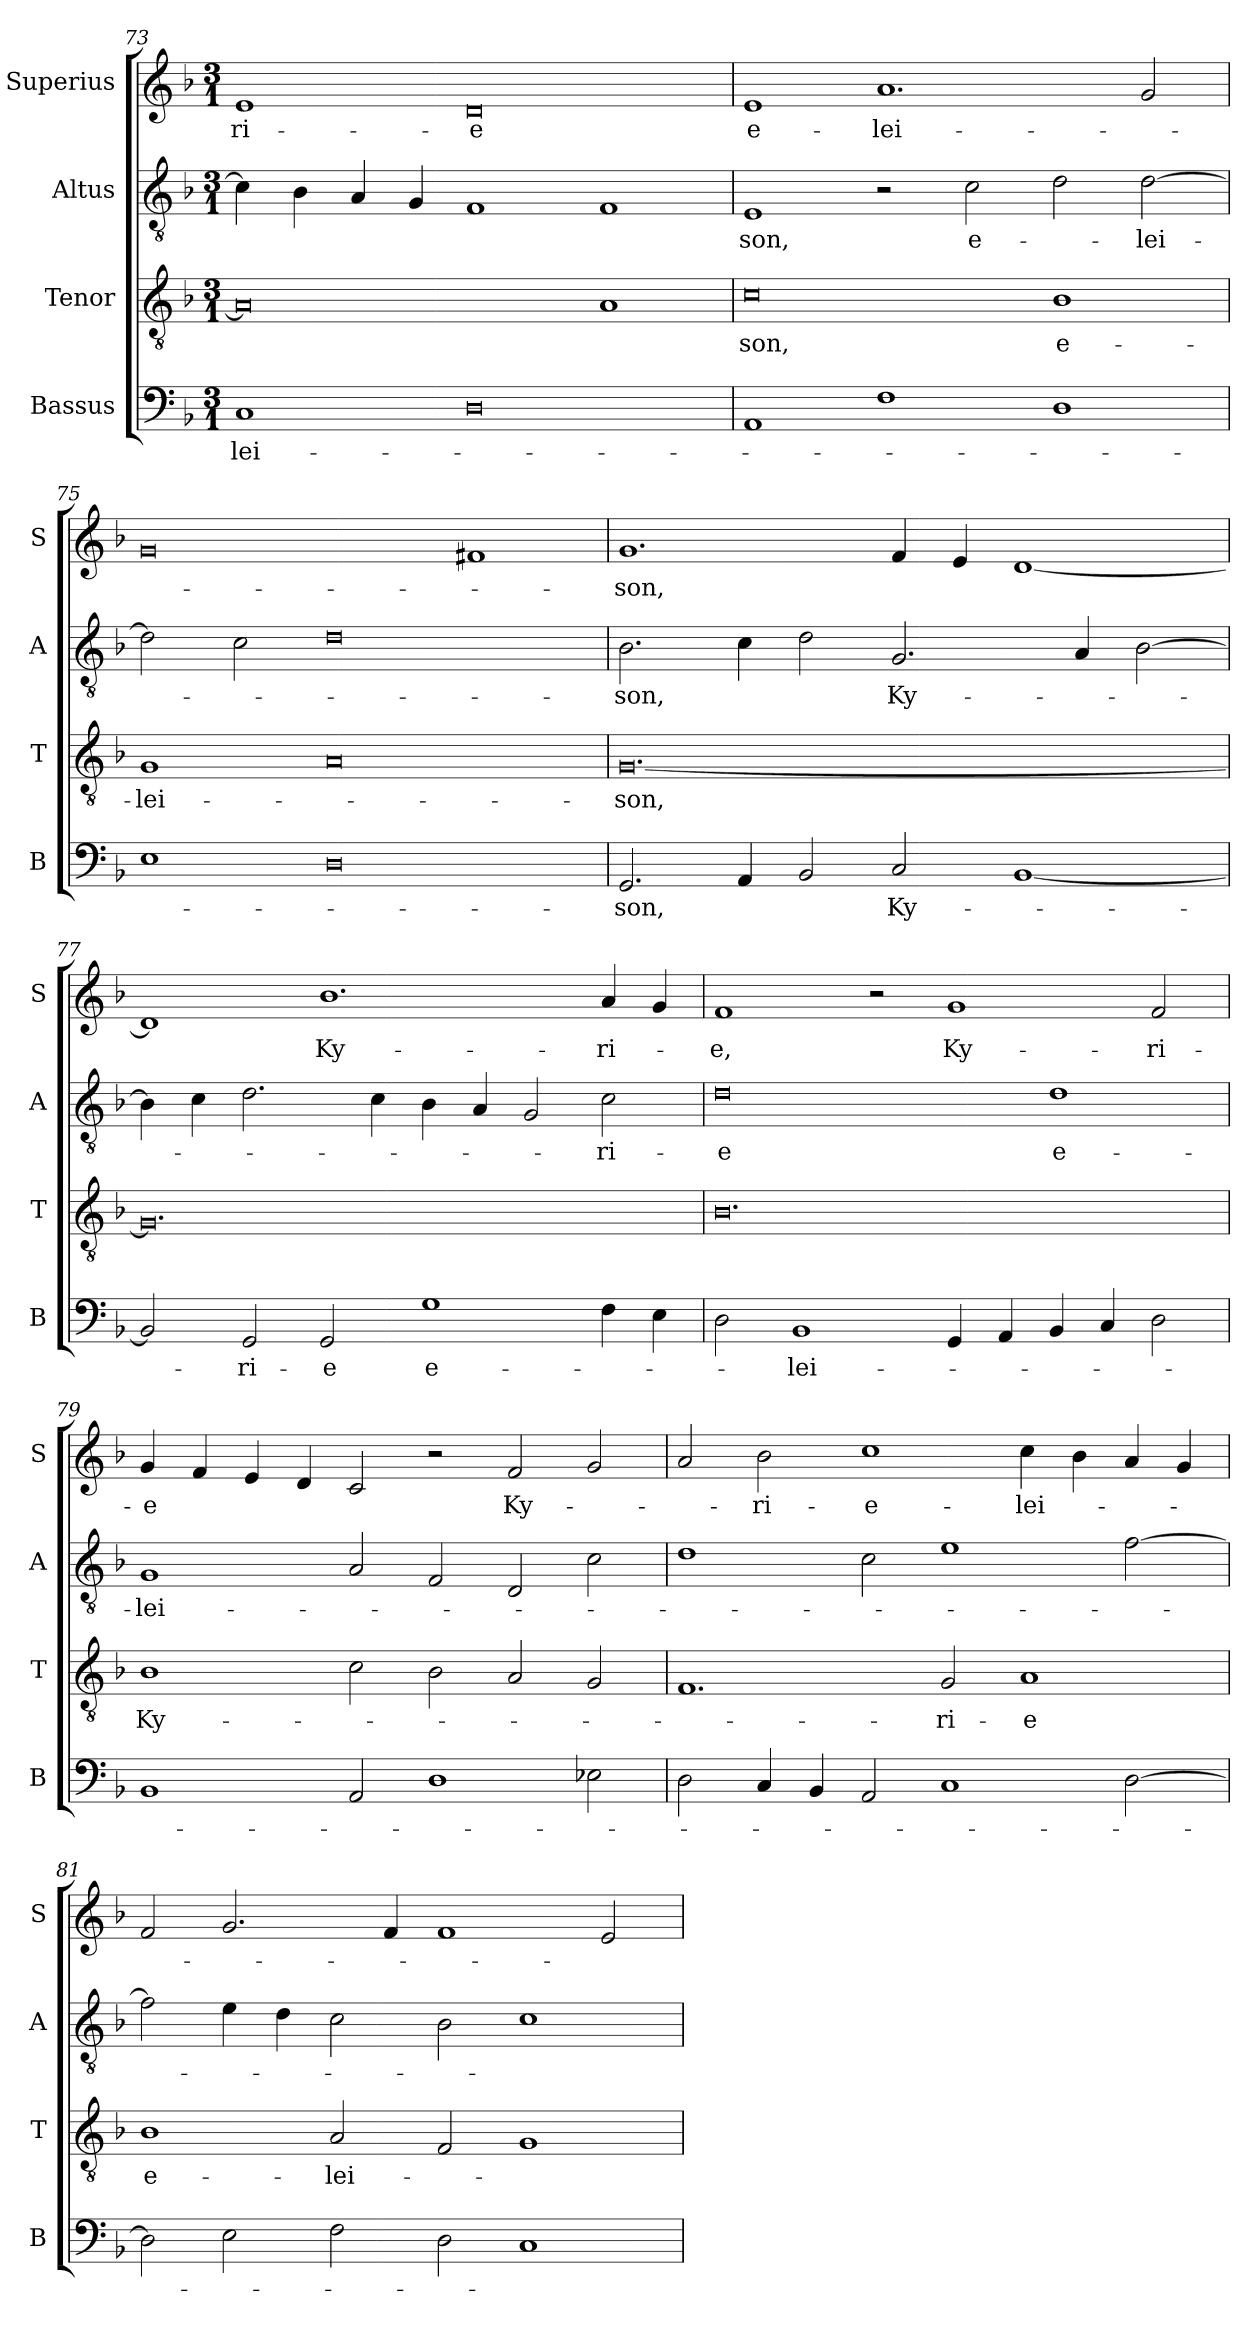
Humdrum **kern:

**kern	**text	**kern	**text	**kern	**text	**kern	**text
*part4	*part4	*part3	*part3	*part2	*part2	*part1	*part1
*staff4	*staff4	*staff3	*staff3	*staff2	*staff2	*staff1	*staff1
*I"Bassus	*	*I"Tenor	*	*I"Altus	*	*I"Superius	*
*I'B	*	*I'T	*	*I'A	*	*I'S	*
*clefF4	*	*clefGv2	*	*clefGv2	*	*clefG2	*
*k[b-]	*	*k[b-]	*	*k[b-]	*	*k[b-]	*
*M3/1	*	*M3/1	*	*M3/1	*	*M3/1	*
=73	=73	=73	=73	=73	=73	=73	=73
1C	-lei-	0A]	.	4c\]	.	1e	-ri-
.	.	.	.	4B-\	.	.	.
.	.	.	.	4A/	.	.	.
.	.	.	.	4G/	.	.	.
0D	.	.	.	1F	.	0d	-e
.	.	1A	.	1F	.	.	.
=74	=74	=74	=74	=74	=74	=74	=74
1AA	.	0c	-son,	1E	-son,	1e	e-
1F	.	.	.	2r	.	1.a	-lei-
.	.	.	.	2c\	e-	.	.
1D	.	1B-	e-	2d\	.	.	.
.	.	.	.	[2d\	-lei-	2g/	.
=75	=75	=75	=75	=75	=75	=75	=75
1E	.	1G	-lei-	2d\]	.	0g	.
.	.	.	.	2c\	.	.	.
0D	.	0A	.	0d	.	.	.
.	.	.	.	.	.	1f#X	.
=76	=76	=76	=76	=76	=76	=76	=76
2.GG/	-son,	[0.G	-son,	2.B-\	-son,	1.g	-son,
4AA/	.	.	.	4c\	.	.	.
2BB-/	.	.	.	2d\	.	.	.
2C/	Ky-	.	.	2.G/	Ky-	4f/	.
.	.	.	.	.	.	4e/	.
[1BB-	.	.	.	.	.	[1d	.
.	.	.	.	4A/	.	.	.
.	.	.	.	[2B-\	.	.	.
=77	=77	=77	=77	=77	=77	=77	=77
2BB-/]	.	0.G]	.	4B-\]	.	1d]	.
.	.	.	.	4c\	.	.	.
2GG/	-ri-	.	.	2.d\	.	.	.
2GG/	-e	.	.	.	.	1.b-	Ky-
.	.	.	.	4c\	.	.	.
1G	e-	.	.	4B-\	.	.	.
.	.	.	.	4A/	.	.	.
.	.	.	.	2G/	.	.	.
4F\	.	.	.	2c\	-ri-	4a/	-ri-
4E\	.	.	.	.	.	4g/	.
=78	=78	=78	=78	=78	=78	=78	=78
2D\	.	0.B-	.	0d	-e	1f	-e,
1BB-	-lei-	.	.	.	.	.	.
.	.	.	.	.	.	2r	.
4GG/	.	.	.	.	.	1g	Ky-
4AA/	.	.	.	.	.	.	.
4BB-/	.	.	.	1d	e-	.	.
4C/	.	.	.	.	.	.	.
2D\	.	.	.	.	.	2f/	-ri-
=79	=79	=79	=79	=79	=79	=79	=79
1BB-	.	1B-	Ky-	1G	-lei-	4g/	-e
.	.	.	.	.	.	4f/	.
.	.	.	.	.	.	4e/	.
.	.	.	.	.	.	4d/	.
2AA/	.	2c\	.	2A/	.	2c/	.
1D	.	2B-\	.	2F/	.	2r	.
.	.	2A/	.	2D/	.	2f/	Ky-
2E-X\	.	2G/	.	2c\	.	2g/	.
=80	=80	=80	=80	=80	=80	=80	=80
2D\	.	1.F	.	1d	.	2a/	.
4C/	.	.	.	.	.	2b-\	-ri-
4BB-/	.	.	.	.	.	.	.
2AA/	.	.	.	2c\	.	1cc	-e-
1C	.	2G/	-ri-	1e	.	.	.
.	.	1A	-e	.	.	4cc\	-lei-
.	.	.	.	.	.	4b-\	.
[2D\	.	.	.	[2f\	.	4a/	.
.	.	.	.	.	.	4g/	.
=81	=81	=81	=81	=81	=81	=81	=81
2D\]	.	1B-	e-	2f\]	.	2f/	.
2E\	.	.	.	4e\	.	2.g/	.
.	.	.	.	4d\	.	.	.
2F\	.	2A/	-lei-	2c\	.	.	.
.	.	.	.	.	.	4f/	.
2D\	.	2F/	.	2B-\	.	1f	.
1C	.	1G	.	1c	.	.	.
.	.	.	.	.	.	2e/	.
=	=	=	=	=	=	=	=
*-	*-	*-	*-	*-	*-	*-	*-
